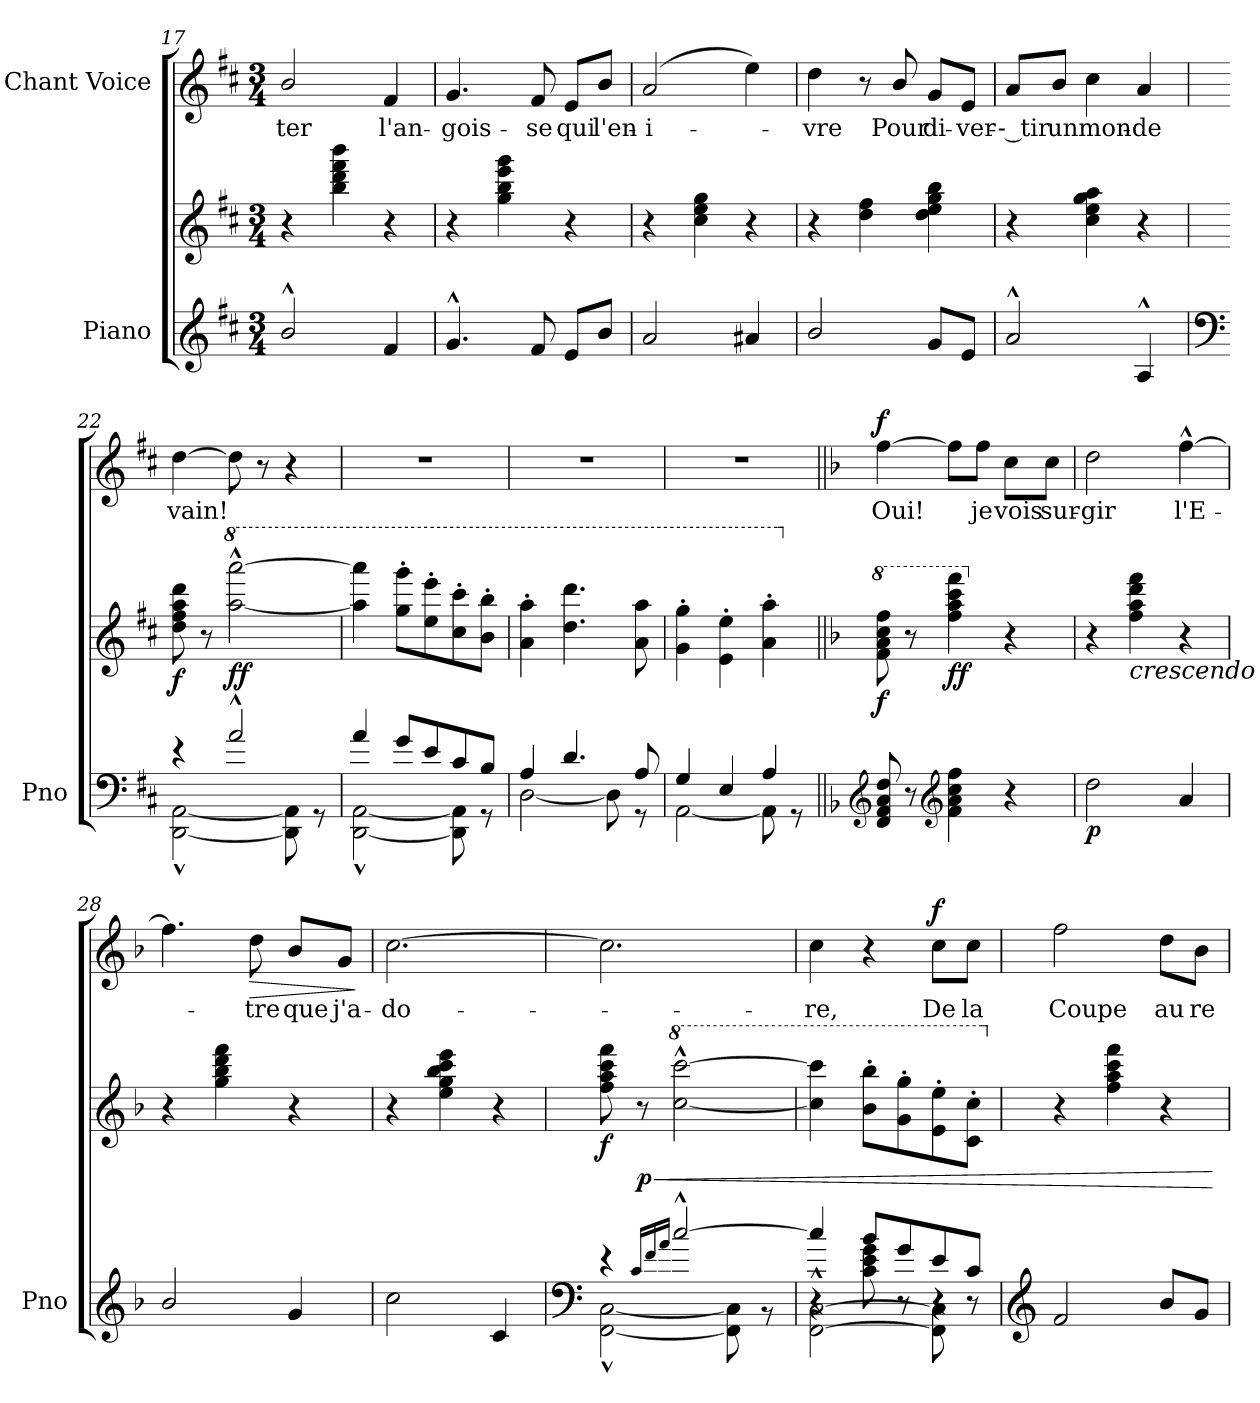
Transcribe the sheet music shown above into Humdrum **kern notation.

**kern	**kern	**dynam	**kern	**text	**dynam
*part2	*part2	*part2	*part1	*part1	*part1
*staff3	*staff2	*staff2/3	*staff1	*staff1	*staff1
*I"Piano	*	*	*I"Chant Voice	*	*
*I'Pno	*	*	*	*	*
*clefG2	*clefG2	*	*clefG2	*	*
*k[f#c#]	*k[f#c#]	*	*k[f#c#]	*	*
*M3/4	*M3/4	*	*M3/4	*	*
=17	=17	=17	=17	=17	=17
!	!	!	!	!LO:LY:b	!
2b^^/	4r	.	2b/	-ter	.
.	4bb\ 4ddd\ 4fff#\ 4bbb\	.	.	.	.
!	!	!	!	!LO:LY:b	!
4f#/	4r	.	4f#/	l'an-	.
=18	=18	=18	=18	=18	=18
!	!	!	!	!LO:LY:b	!
4.g^^/	4r	.	4.g/	-gois-	.
.	4gg\ 4bb\ 4eee\ 4ggg\	.	.	.	.
!	!	!	!	!LO:LY:b	!
8f#/	.	.	8f#/	-se	.
!	!	!	!	!LO:LY:b	!
8e/L	4r	.	8e/L	qui	.
!	!	!	!	!LO:LY:b	!
8b/J	.	.	8b/J	l'en-	.
=19	=19	=19	=19	=19	=19
!	!	!	!	!LO:LY:b	!
2a/	4r	.	(2a/	-i-	.
.	4cc#\ 4ee\ 4gg\	.	.	.	.
4a#X/	4r	.	4ee\)	.	.
=20	=20	=20	=20	=20	=20
!	!	!	!	!LO:LY:b	!
2b/	4r	.	4dd\	-vre	.
.	4dd\ 4ff#\	.	8r	.	.
!	!	!	!	!LO:LY:b	!
.	.	.	8b/	Pour	.
!	!	!	!	!LO:LY:b	!
8g/L	4dd\ 4ee\ 4gg\ 4bb\	.	8g/L	di-	.
!	!	!	!	!LO:LY:b	!
8e/J	.	.	8e/J	-ver-	.
!!LO:LB:g=z
=21	=21	=21	=21	=21	=21
!	!	!	!	!LO:LY:b	!
2a^^/	4r	.	8a/L	-- tir	.
!	!	!	!	!LO:LY:b	!
.	.	.	8b/J	un	.
!	!	!	!	!LO:LY:b	!
.	4cc#\ 4ee\ 4gg\ 4aa\	.	4cc#\	mon-	.
!	!	!	!	!LO:LY:b	!
4A^^/	4r	.	4a/	-de	.
=22	=22	=22	=22	=22	=22
*clefF4	*	*	*	*	*
*^	*	*	*	*	*
!	!	!	!LO:DY:b	!	!LO:LY:b	!
4r	[2DD\^^ [2AA\^^	8dd\ 8ff#\ 8aa\ 8ddd\	f	[4dd\	vain!	.
.	.	8r	.	.	.	.
*	*	*8va	*	*	*	*
!	!	!	!LO:DY:b	!	!	!
2a^^/	.	[2aaa\^^ [2aaaa\^^	ff	8dd\]	.	.
.	.	.	.	8r	.	.
.	8DD\] 8AA\]	.	.	4r	.	.
.	8r	.	.	.	.	.
=23	=23	=23	=23	=23	=23	=23
4a/	[2DD\^^ [2AA\^^	4aaa\] 4aaaa\]	.	2.r	.	.
8g/L	.	8ggg\' 8gggg\'L	.	.	.	.
8e/	.	8eee\' 8eeee\'	.	.	.	.
8c#/	8DD\] 8AA\]	8ccc#\' 8cccc#\'	.	.	.	.
8B/J	8r	8bb\' 8bbb\'J	.	.	.	.
=24	=24	=24	=24	=24	=24	=24
4A/	[2D\	4aa\' 4aaa\'	.	2.r	.	.
4.d/	.	4.ddd\ 4.dddd\	.	.	.	.
.	8D\]	.	.	.	.	.
8A/	8r	8aa\ 8aaa\	.	.	.	.
=25	=25	=25	=25	=25	=25	=25
4G/	[2AA\	4gg\' 4ggg\'	.	2.r	.	.
4E/	.	4ee\' 4eee\'	.	.	.	.
4A/	8AA\]	4aa\' 4aaa\'	.	.	.	.
.	8r	.	.	.	.	.
*v	*v	*	*	*	*	*
!!LO:LB:g=z
=26||	=26||	=26||	=26||	=26||	=26||
*k[b-]	*k[b-]	*	*k[b-]	*	*
*	*X8va	*	*	*	*
*	*8va	*	*	*	*
*^	*	*	*	*	*
!	!	!	!LO:DY:b	!	!LO:LY:b	!LO:DY:a
*v	*v	*	*	*	*	*
8FF/ 8AA/ 8C/ 8F/	8ff\ 8aa\ 8ccc\ 8fff\	f	[4ff\	Oui!	f
8r	8r	.	.	.	.
*clefG2	*	*	*	*	*
!	!	!LO:DY:b	!	!	!
4f\ 4a\ 4cc\ 4ff\	4fff\ 4aaa\ 4cccc\ 4ffff\	ff	8ff\L]	.	.
!	!	!	!	!LO:LY:b	!
.	.	.	8ff\J	je	.
*	*X8va	*	*	*	*
!	!	!	!	!LO:LY:b	!
4r	4r	.	8cc\L	vois	.
!	!	!	!	!LO:LY:b	!
.	.	.	8cc\J	sur-	.
=27	=27	=27	=27	=27	=27
!	!	!LO:DY:b=2	!	!LO:LY:b	!
2dd\	4r	p	2dd\	-gir	.
!	!LO:TX:b:i:t=crescendo	!	!	!	!
.	4ff\ 4aa\ 4ddd\ 4fff\	.	.	.	.
!	!	!	!	!LO:LY:b	!
4a/	4r	.	[4ff^^\	l'E-	.
=28	=28	=28	=28	=28	=28
2b-/	4r	.	4.ff\]	.	.
.	4gg\ 4bb-\ 4ddd\ 4fff\	.	.	.	.
!	!	!	!	!LO:LY:b	!LO:HP:b
.	.	.	8dd\	-tre	>
!	!	!	!	!LO:LY:b	!
4g/	4r	.	8b-/L	que	.
!	!	!	!	!LO:LY:b	!
.	.	.	8g/J	j'a-	.
.	.	.	.	.	]
=29	=29	=29	=29	=29	=29
!	!	!	!	!LO:LY:b	!
2cc\	4r	.	[2.cc\	-do-	.
.	4ee\ 4gg\ 4bb-\ 4ccc\ 4eee\	.	.	.	.
4c/	4r	.	.	.	.
!!LO:LB:g=z
=30	=30	=30	=30	=30	=30
*clefF4	*	*	*	*	*
*^	*	*	*	*	*
!	!	!	!LO:DY:b	!	!	!
4r	[2FF\^^ [2C\^^	8ff\ 8aa\ 8ccc\ 8fff\	f	2.cc\]	.	.
!	!	!	!LO:HP:b	!	!	!
!	!	!	!LO:DY:n=1:b	!	!	!
.	.	8r	< p	.	.	.
16qc/LL	.	.	.	.	.	.
16qf/	.	.	.	.	.	.
16qa/JJ	.	.	.	.	.	.
*	*	*8va	*	*	*	*
[2cc^^/	.	[2ccc\^^ [2cccc\^^	.	.	.	.
.	8FF\] 8C\]	.	.	.	.	.
.	8r	.	.	.	.	.
=31	=31	=31	=31	=31	=31	=31
*	*^	*	*	*	*	*
!	!	!	!	!	!	!LO:LY:b	!
4cc/]	4r	[2FF\^^ [2C\^^	4ccc\] 4cccc\]	.	4cc\	-re,	.
8b-/L	8c\ 8e\ 8g\	.	8bb-\' 8bbb-\'L	.	4r	.	.
8g/	8r	.	8gg\' 8ggg\'	.	.	.	.
!	!	!	!	!	!	!LO:LY:b	!LO:DY:a
8e/	4r	8FF\] 8C\]	8ee\' 8eee\'	.	8cc\L	De	f
!	!	!	!	!	!	!LO:LY:b	!
8c/J	.	8r	8cc\' 8ccc\'J	.	8cc\J	la	.
*v	*v	*v	*	*	*	*	*
=32	=32	=32	=32	=32	=32
*clefG2	*	*	*	*	*
*	*X8va	*	*	*	*
*^	*	*	*	*	*
*	*^	*	*	*	*	*
!	!	!	!	!	!	!LO:LY:b	!
*v	*v	*v	*	*	*	*	*
2f/	4r	.	2ff\	Coupe	.
.	4ff\ 4aa\ 4ccc\ 4fff\	.	.	.	.
!	!	!	!	!LO:LY:b	!
8b-/L	4r	.	8dd\L	au	.
!	!	!	!	!LO:LY:b	!
8g/J	.	.	8b-\J	re-	.
.	.	[	.	.	.
=	=	=	=	=	=
*-	*-	*-	*-	*-	*-
